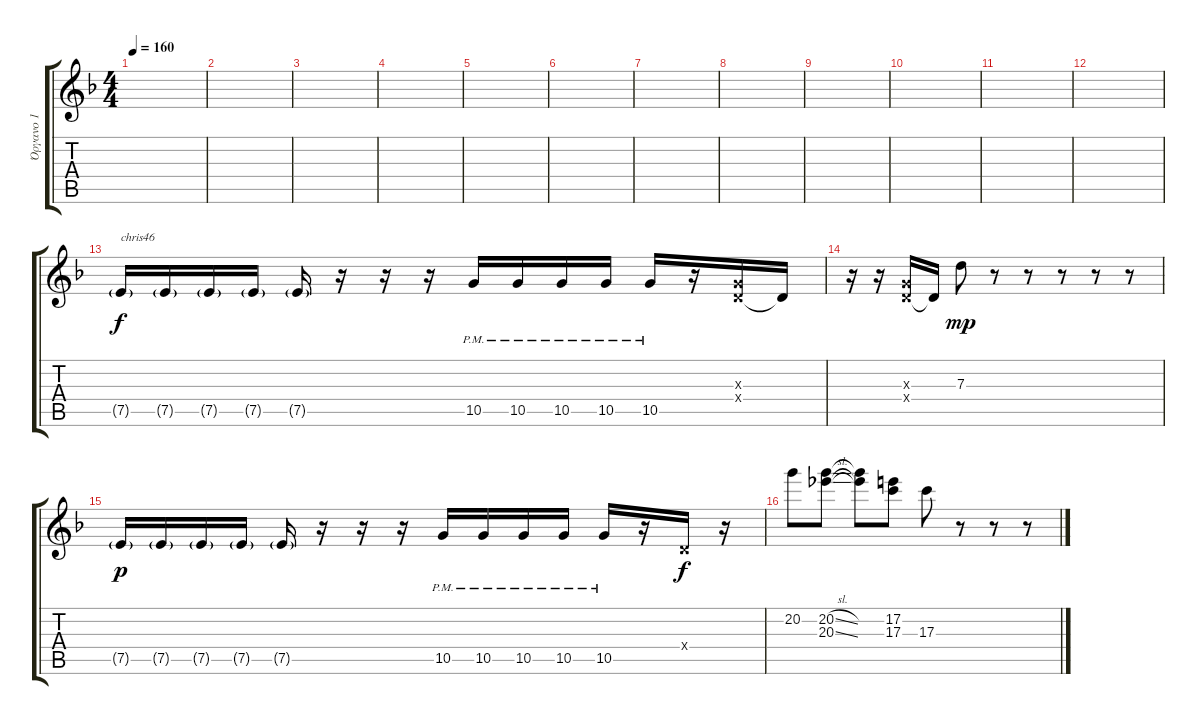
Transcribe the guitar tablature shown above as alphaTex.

\track ("Όργανο 1" "Όργανο 1") {instrument distortionguitar}
\staff {score tabs}
\tuning (E4 B3 G3 D3 A2 E2) {hide}
\ts (4 4)
\tempo 160
\clef g2
\ks dminor
|
|
|
|
|
|
|
|
|
|
|
|
7.5{g}.16{txt "chris46"} 7.5{g}.16 7.5{g}.16 7.5{g}.16 7.5{g}.16 r.16 r.16 r.16 10.5{pm}.16 10.5{pm}.16 10.5{pm}.16 10.5{pm}.16 10.5{pm}.16 r.16 (0.3{x} 0.4{x}).16{dy f} 0.4{t}.16 |
r.16 r.16 (0.3{x} 0.4{x}).16 0.4{t}.16 7.3.8{dy mp} r.8 r.8 r.8 r.8 r.8 |
7.5{g}.16{dy p} 7.5{g}.16 7.5{g}.16 7.5{g}.16 7.5{g}.16 r.16 r.16 r.16 10.5{pm}.16 10.5{pm}.16 10.5{pm}.16 10.5{pm}.16 10.5{pm}.16 r.16 0.4{x}.16{dy f} r.16 |
20.2.8 (20.2{sl} 20.3{sl}).8 (20.2{t} 20.3{t}).8 (17.2 17.3).8 17.3.8 r.8 r.8 r.8
